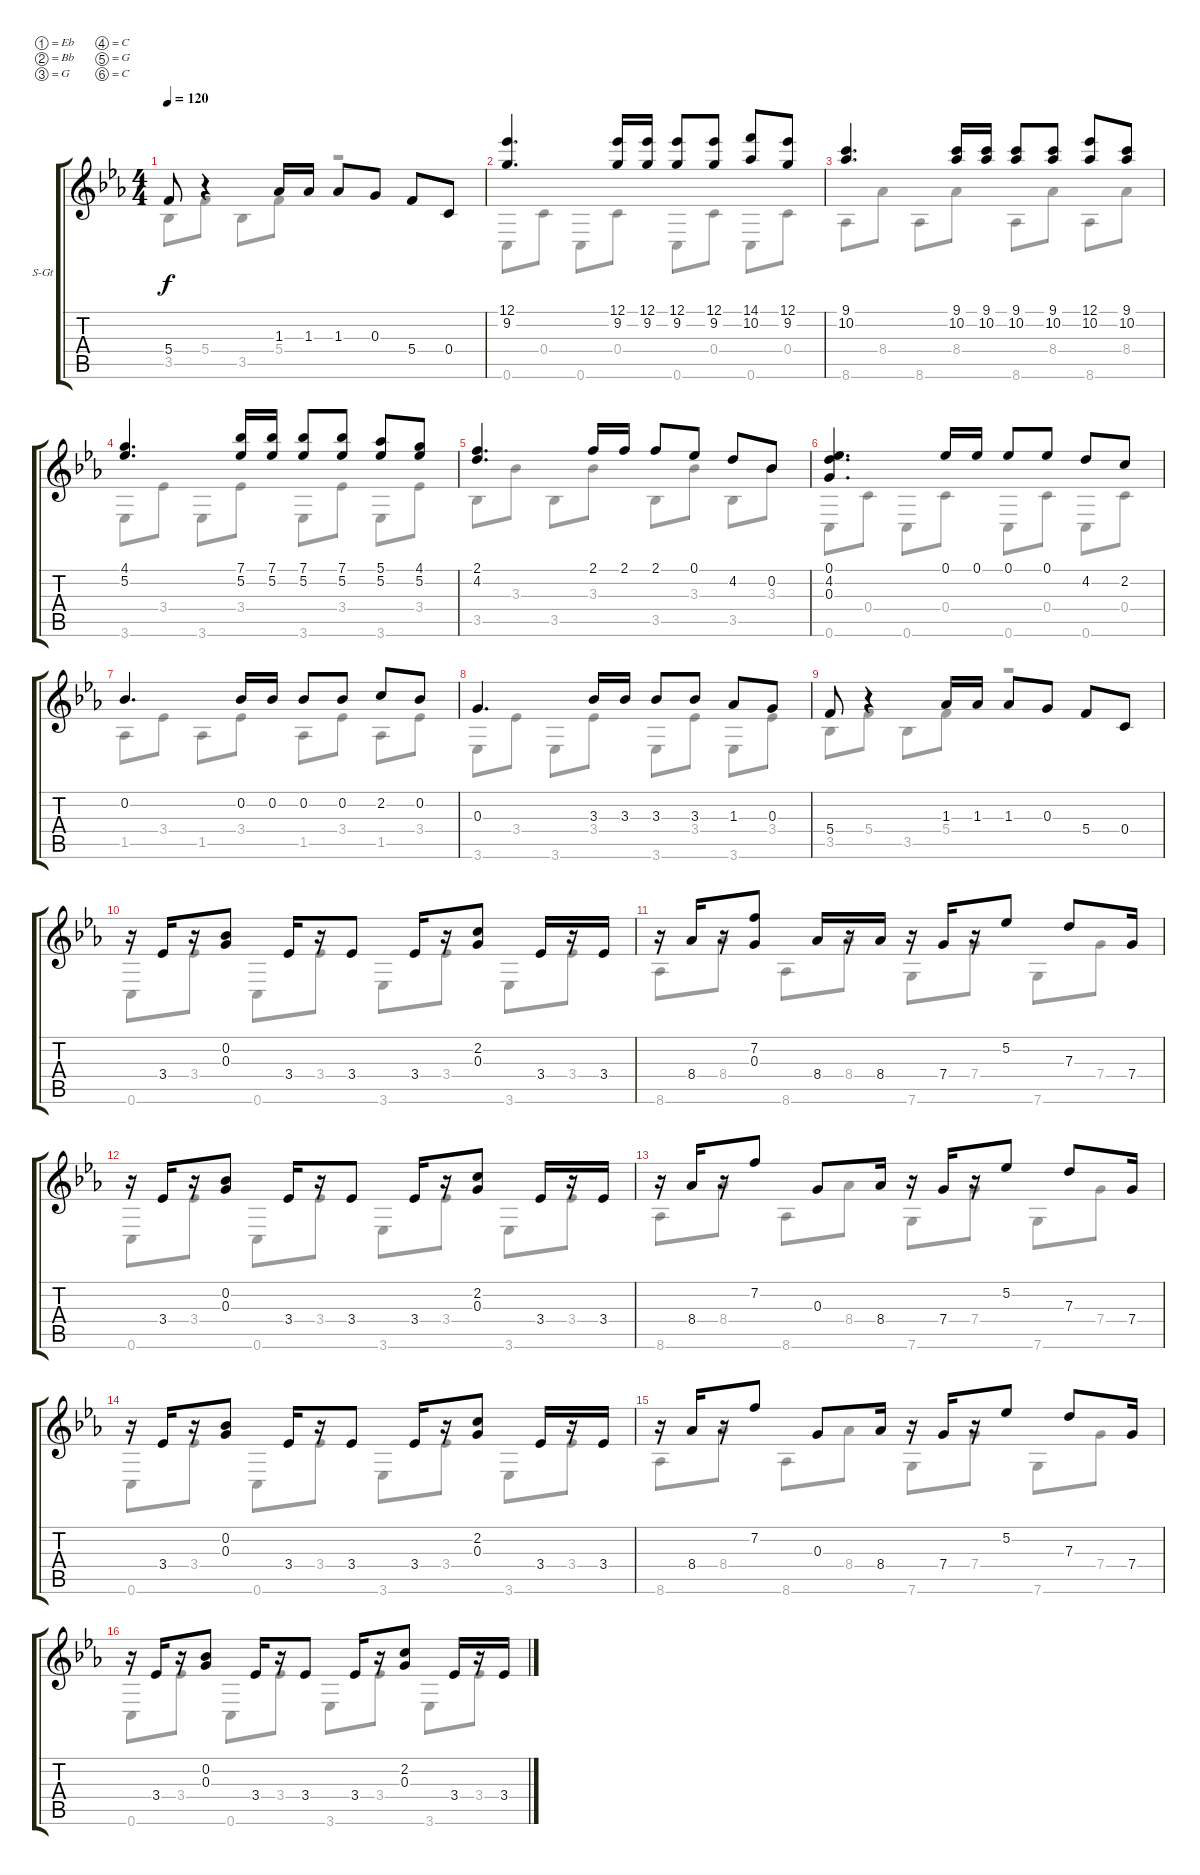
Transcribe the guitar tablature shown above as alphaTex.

\bracketExtendMode groupsimilarinstruments
\firstSystemTrackNameOrientation horizontal
\otherSystemsTrackNameOrientation horizontal
\track ("Track 1" "S-Gt") {instrument acousticguitarsteel}
\staff {score tabs}
\tuning (Eb4 Bb3 G3 C3 G2 C2)
\voice
\ts (4 4)
\tempo 120
\clef g2
\ks cminor
5.4.8{dy f} r.4 1.3.16 1.3.16 1.3.8 0.3.8 5.4.8 0.4.8 |
(12.1 9.2).4{d} (12.1 9.2).16 (12.1 9.2).16 (12.1 9.2).8 (12.1 9.2).8 (14.1 10.2).8 (12.1 9.2).8 |
(9.1 10.2).4{d} (9.1 10.2).16 (9.1 10.2).16 (9.1 10.2).8 (9.1 10.2).8 (12.1 10.2).8 (9.1 10.2).8 |
(4.1 5.2).4{d} (7.1 5.2).16 (7.1 5.2).16 (7.1 5.2).8 (7.1 5.2).8 (5.1 5.2).8 (4.1 5.2).8 |
(2.1 4.2).4{d} 2.1.16 2.1.16 2.1.8 0.1.8 4.2.8 0.2.8 |
(0.1 4.2 0.3).4{d} 0.1.16 0.1.16 0.1.8 0.1.8 4.2.8 2.2.8 |
0.2.4{d} 0.2.16 0.2.16 0.2.8 0.2.8 2.2.8 0.2.8 |
0.3.4{d} 3.3.16 3.3.16 3.3.8 3.3.8 1.3.8 0.3.8 |
5.4.8 r.4 1.3.16 1.3.16 1.3.8 0.3.8 5.4.8 0.4.8 |
r.16 3.4.16 r.16 (0.2 0.3).8 3.4.16 r.16 3.4.8 3.4.16 r.16 (2.2 0.3).8 3.4.16 r.16 3.4.16 |
r.16 8.4.16 r.16 (7.2 0.3).8 8.4.16 r.16 8.4.16 r.16 7.4.16 r.16 5.2.8 7.3.8 7.4.16 |
r.16 3.4.16 r.16 (0.2 0.3).8 3.4.16 r.16 3.4.8 3.4.16 r.16 (2.2 0.3).8 3.4.16 r.16 3.4.16 |
r.16 8.4.16 r.16 7.2.8 0.3.8 8.4.16 r.16 7.4.16 r.16 5.2.8 7.3.8 7.4.16 |
r.16 3.4.16 r.16 (0.2 0.3).8 3.4.16 r.16 3.4.8 3.4.16 r.16 (2.2 0.3).8 3.4.16 r.16 3.4.16 |
r.16 8.4.16 r.16 7.2.8 0.3.8 8.4.16 r.16 7.4.16 r.16 5.2.8 7.3.8 7.4.16 |
r.16 3.4.16 r.16 (0.2 0.3).8 3.4.16 r.16 3.4.8 3.4.16 r.16 (2.2 0.3).8 3.4.16 r.16 3.4.16
\voice
\clef g2
\ottava regular
\simile none
\ks cminor
3.5.8{dy f} 5.4.8 3.5.8 5.4.8 r.2 |
0.6.8 0.4.8 0.6.8 0.4.8 0.6.8 0.4.8 0.6.8 0.4.8 |
8.6.8 8.4.8 8.6.8 8.4.8 8.6.8 8.4.8 8.6.8 8.4.8 |
3.6.8 3.4.8 3.6.8 3.4.8 3.6.8 3.4.8 3.6.8 3.4.8 |
3.5.8 3.3.8 3.5.8 3.3.8 3.5.8 3.3.8 3.5.8 3.3.8 |
0.6.8 0.4.8 0.6.8 0.4.8 0.6.8 0.4.8 0.6.8 0.4.8 |
1.5.8 3.4.8 1.5.8 3.4.8 1.5.8 3.4.8 1.5.8 3.4.8 |
3.6.8 3.4.8 3.6.8 3.4.8 3.6.8 3.4.8 3.6.8 3.4.8 |
3.5.8 5.4.8 3.5.8 5.4.8 r.2 |
0.6.8 3.4.8 0.6.8 3.4.8 3.6.8 3.4.8 3.6.8 3.4.8 |
8.6.8 8.4.8 8.6.8 8.4.8 7.6.8 7.4.8 7.6.8 7.4.8 |
0.6.8 3.4.8 0.6.8 3.4.8 3.6.8 3.4.8 3.6.8 3.4.8 |
8.6.8 8.4.8 8.6.8 8.4.8 7.6.8 7.4.8 7.6.8 7.4.8 |
0.6.8 3.4.8 0.6.8 3.4.8 3.6.8 3.4.8 3.6.8 3.4.8 |
8.6.8 8.4.8 8.6.8 8.4.8 7.6.8 7.4.8 7.6.8 7.4.8 |
0.6.8 3.4.8 0.6.8 3.4.8 3.6.8 3.4.8 3.6.8 3.4.8
